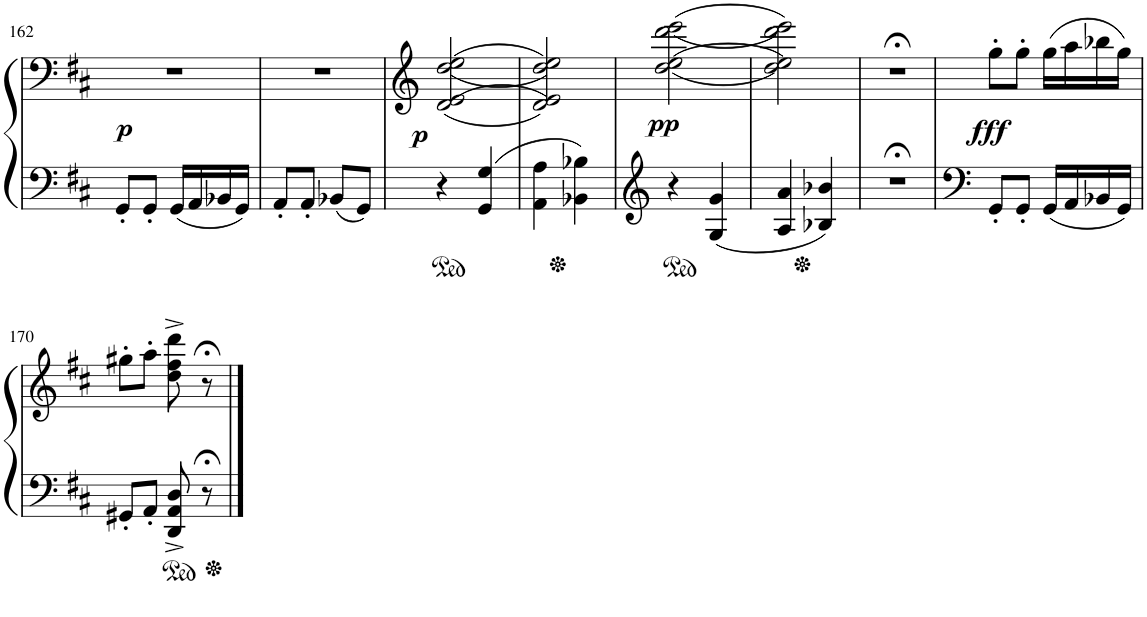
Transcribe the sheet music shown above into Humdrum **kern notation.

**kern	**kern	**dynam
*part1	*part1	*part1
*staff2	*staff1	*staff1/2
*I"Piano	*	*
*I'Pno.	*	*
!!LO:PB:g=z
*clefF4	*clefG2	*
*k[f#c#]	*k[f#c#]	*
*M2/4	*M2/4	*
=162	=162	=162
!	!	!LO:DY:b
8GG'/L	2r	p
8GG'/J	.	.
16GG/LL	.	.
16AA/	.	.
16BB-X/	.	.
16GG/JJ	.	.
=163	=163	=163
8AA'/L	2r	.
8AA'/J	.	.
8BB-X/L	.	.
8GG/J	.	.
=164	=164	=164
!	!	!LO:DY:a=2
4r	(>((>(2d/ 2e/ 2dd/ 2ee/	p
4GG/ 4G/	.	.
=165	=165	=165
4AA\ 4A\	2d/ 2e/ 2dd/ 2ee/))))	.
4BB-X\ 4B-X\	.	.
=166	=166	=166
!	!	!LO:DY:a=2
4r	(<((<(2dd\ 2ee\ 2ddd\ 2eee\	pp
4G/ 4g/	.	.
=167	=167	=167
4A/ 4a/	2dd\ 2ee\ 2ddd\ 2eee\))))	.
4B-X/ 4b-X/	.	.
=168	=168	=168
2r;<	2r;<	.
=169	=169	=169
!	!	!LO:DY:b
8GG'/L	8gg'\L	fff
8GG'/J	8gg'\J	.
16GG/LL	(16gg\LL	.
16AA/	16aa\	.
16BB-X/	16bb-X\	.
16GG/JJ	16gg\JJ)	.
!!LO:LB:g=z
=170	=170	=170
8GG#X'/L	8gg#X'\L	.
8AA'/J	8aa'\J	.
8DD/^ 8AA/^ 8D/^	8dd\^ 8ff#\^ 8ddd\^	.
8r;<	8r;<	.
==	==	==
*-	*-	*-
